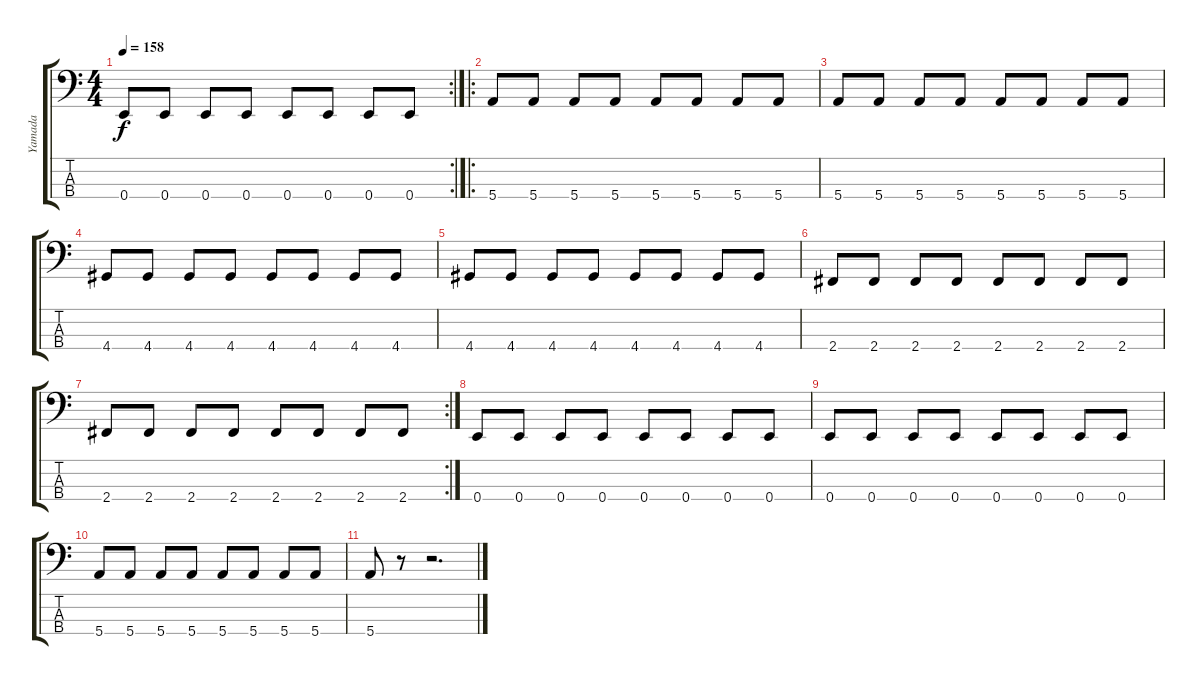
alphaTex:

\track ("Yamada" "Yamada") {instrument electricbasspick}
\staff {score tabs}
\tuning (G2 D2 A1 E1) {hide}
\rc 2
\ts (4 4)
\tempo 158
\clef f4
\ks c
0.4.8{dy f} 0.4.8 0.4.8 0.4.8 0.4.8 0.4.8 0.4.8 0.4.8 |
\ro
5.4.8 5.4.8 5.4.8 5.4.8 5.4.8 5.4.8 5.4.8 5.4.8 |
5.4.8 5.4.8 5.4.8 5.4.8 5.4.8 5.4.8 5.4.8 5.4.8 |
4.4.8 4.4.8 4.4.8 4.4.8 4.4.8 4.4.8 4.4.8 4.4.8 |
4.4.8 4.4.8 4.4.8 4.4.8 4.4.8 4.4.8 4.4.8 4.4.8 |
2.4.8 2.4.8 2.4.8 2.4.8 2.4.8 2.4.8 2.4.8 2.4.8 |
\rc 2
2.4.8 2.4.8 2.4.8 2.4.8 2.4.8 2.4.8 2.4.8 2.4.8 |
0.4.8 0.4.8 0.4.8 0.4.8 0.4.8 0.4.8 0.4.8 0.4.8 |
0.4.8 0.4.8 0.4.8 0.4.8 0.4.8 0.4.8 0.4.8 0.4.8 |
5.4.8 5.4.8 5.4.8 5.4.8 5.4.8 5.4.8 5.4.8 5.4.8 |
5.4.8 r.8 r.2{d}
